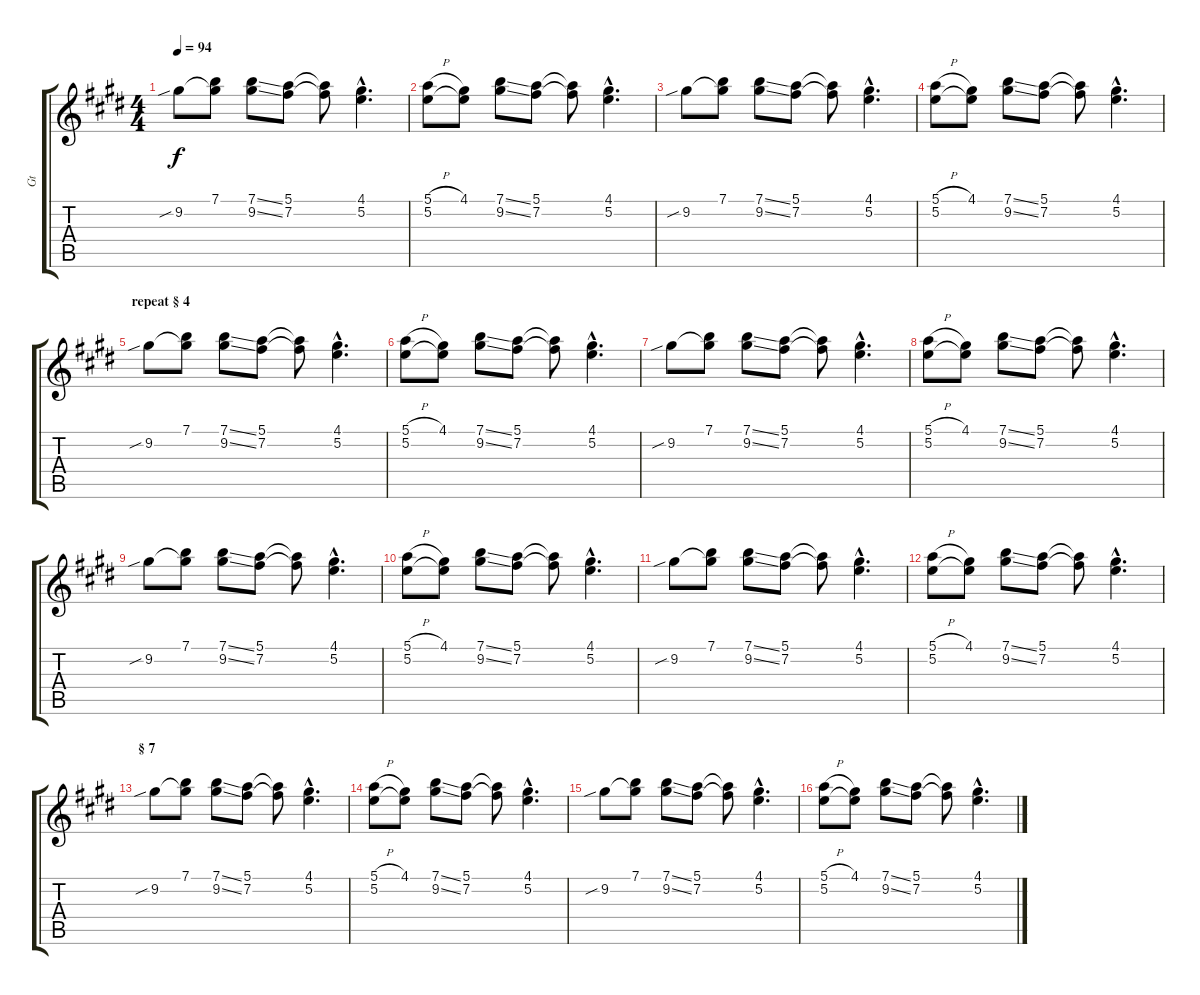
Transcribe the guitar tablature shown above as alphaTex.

\track ("Gt" "Gt") {instrument electricguitarjazz}
\staff {score tabs}
\tuning (E4 B3 G3 D3 A2 E2) {hide}
\ts (4 4)
\tempo 94
\clef g2
\ks e
9.2{sib}.8{dy f} (7.1 9.2{t}).8 (7.1{ss} 9.2{ss}).8 (5.1 7.2).8 (5.1{t} 7.2{t}).8 (4.1{hac} 5.2{hac}).4{d} |
(5.1{h} 5.2).8 (4.1 5.2{t}).8 (7.1{ss} 9.2{ss}).8 (5.1 7.2).8 (5.1{t} 7.2{t}).8 (4.1{hac} 5.2{hac}).4{d} |
9.2{sib}.8 (7.1 9.2{t}).8 (7.1{ss} 9.2{ss}).8 (5.1 7.2).8 (5.1{t} 7.2{t}).8 (4.1{hac} 5.2{hac}).4{d} |
(5.1{h} 5.2).8 (4.1 5.2{t}).8 (7.1{ss} 9.2{ss}).8 (5.1 7.2).8 (5.1{t} 7.2{t}).8 (4.1{hac} 5.2{hac}).4{d} |
\section ("" "repeat § 4")
9.2{sib}.8 (7.1 9.2{t}).8 (7.1{ss} 9.2{ss}).8 (5.1 7.2).8 (5.1{t} 7.2{t}).8 (4.1{hac} 5.2{hac}).4{d} |
(5.1{h} 5.2).8 (4.1 5.2{t}).8 (7.1{ss} 9.2{ss}).8 (5.1 7.2).8 (5.1{t} 7.2{t}).8 (4.1{hac} 5.2{hac}).4{d} |
9.2{sib}.8 (7.1 9.2{t}).8 (7.1{ss} 9.2{ss}).8 (5.1 7.2).8 (5.1{t} 7.2{t}).8 (4.1{hac} 5.2{hac}).4{d} |
(5.1{h} 5.2).8 (4.1 5.2{t}).8 (7.1{ss} 9.2{ss}).8 (5.1 7.2).8 (5.1{t} 7.2{t}).8 (4.1{hac} 5.2{hac}).4{d} |
9.2{sib}.8 (7.1 9.2{t}).8 (7.1{ss} 9.2{ss}).8 (5.1 7.2).8 (5.1{t} 7.2{t}).8 (4.1{hac} 5.2{hac}).4{d} |
(5.1{h} 5.2).8 (4.1 5.2{t}).8 (7.1{ss} 9.2{ss}).8 (5.1 7.2).8 (5.1{t} 7.2{t}).8 (4.1{hac} 5.2{hac}).4{d} |
9.2{sib}.8 (7.1 9.2{t}).8 (7.1{ss} 9.2{ss}).8 (5.1 7.2).8 (5.1{t} 7.2{t}).8 (4.1{hac} 5.2{hac}).4{d} |
(5.1{h} 5.2).8 (4.1 5.2{t}).8 (7.1{ss} 9.2{ss}).8 (5.1 7.2).8 (5.1{t} 7.2{t}).8 (4.1{hac} 5.2{hac}).4{d} |
\section ("" "§ 7")
9.2{sib}.8 (7.1 9.2{t}).8 (7.1{ss} 9.2{ss}).8 (5.1 7.2).8 (5.1{t} 7.2{t}).8 (4.1{hac} 5.2{hac}).4{d} |
(5.1{h} 5.2).8 (4.1 5.2{t}).8 (7.1{ss} 9.2{ss}).8 (5.1 7.2).8 (5.1{t} 7.2{t}).8 (4.1{hac} 5.2{hac}).4{d} |
9.2{sib}.8 (7.1 9.2{t}).8 (7.1{ss} 9.2{ss}).8 (5.1 7.2).8 (5.1{t} 7.2{t}).8 (4.1{hac} 5.2{hac}).4{d} |
(5.1{h} 5.2).8 (4.1 5.2{t}).8 (7.1{ss} 9.2{ss}).8 (5.1 7.2).8 (5.1{t} 7.2{t}).8 (4.1{hac} 5.2{hac}).4{d}
